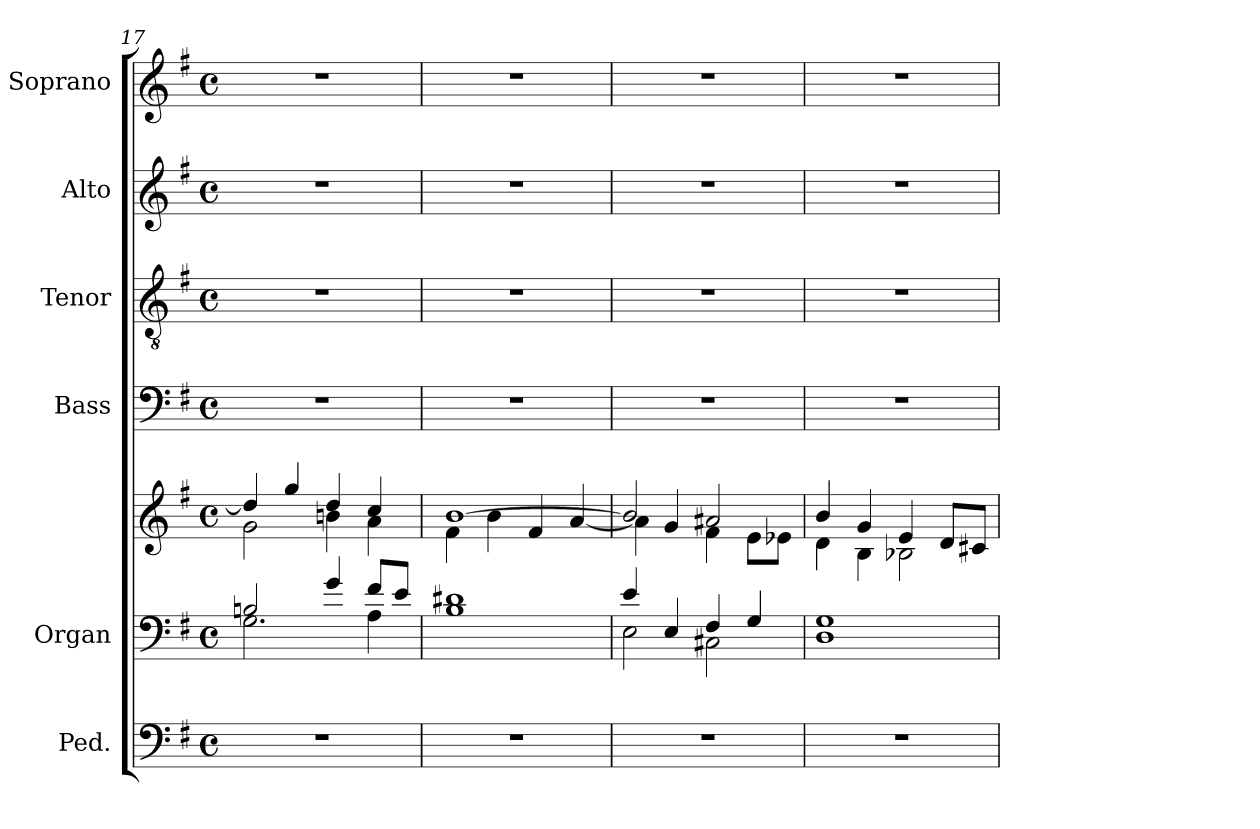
**kern	**kern	**kern	**kern	**kern	**kern	**kern
*part6	*part5	*part5	*part4	*part3	*part2	*part1
*staff7	*staff6	*staff5	*staff4	*staff3	*staff2	*staff1
*I"Ped.	*I"Organ	*	*I"Bass	*I"Tenor	*I"Alto	*I"Soprano
*	*I'Org.	*	*I'B.	*I'T.	*I'A.	*I'S.
*clefF4	*clefF4	*clefG2	*clefF4	*clefGv2	*clefG2	*clefG2
*	*	*	*	*ITrd7c12	*	*
*k[f#]	*k[f#]	*k[f#]	*k[f#]	*k[f#]	*k[f#]	*k[f#]
*G:	*G:	*G:	*G:	*G:	*G:	*G:
*M4/4	*M4/4	*M4/4	*M4/4	*M4/4	*M4/4	*M4/4
*met(c)	*met(c)	*met(c)	*met(c)	*met(c)	*met(c)	*met(c)
=17	=17	=17	=17	=17	=17	=17
*	*^	*^	*	*	*	*
1r	2Bni/	2.Gi\	4ddi/]	2gi\	1r	1r	1r	1r
.	.	.	4ggi/	.	.	.	.	.
.	4gi/	.	4ddi/	4bni\	.	.	.	.
.	8f#i/L	4Ai\	4cci/	4ai\	.	.	.	.
.	8ei/J	.	.	.	.	.	.	.
=18	=18	=18	=18	=18	=18	=18	=18	=18
1r	1d#Xi	1Bi	[1bi	4f#i\	1r	1r	1r	1r
.	.	.	.	4bi\	.	.	.	.
.	.	.	.	4f#i/	.	.	.	.
.	.	.	.	[4ai/	.	.	.	.
=19	=19	=19	=19	=19	=19	=19	=19	=19
1r	4ei/	2Ei\	2bi/]	4ai\]	1r	1r	1r	1r
.	4Ei/	.	.	4gi/	.	.	.	.
.	4F#i/	2C#Xi\	2a#Xi/	4f#i\	.	.	.	.
.	4Gi/	.	.	8ei\L	.	.	.	.
.	.	.	.	8e-Xi\J	.	.	.	.
*	*v	*v	*	*	*	*	*	*
=20	=20	=20	=20	=20	=20	=20	=20
1r	1Di 1Gi	4bi/	4di\	1r	1r	1r	1r
.	.	4gi/	4Bi\	.	.	.	.
.	.	4ei/	2B-Xi\	.	.	.	.
.	.	8di/L	.	.	.	.	.
.	.	8c#Xi/J	.	.	.	.	.
*	*	*v	*v	*	*	*	*
=	=	=	=	=	=	=
*-	*-	*-	*-	*-	*-	*-
